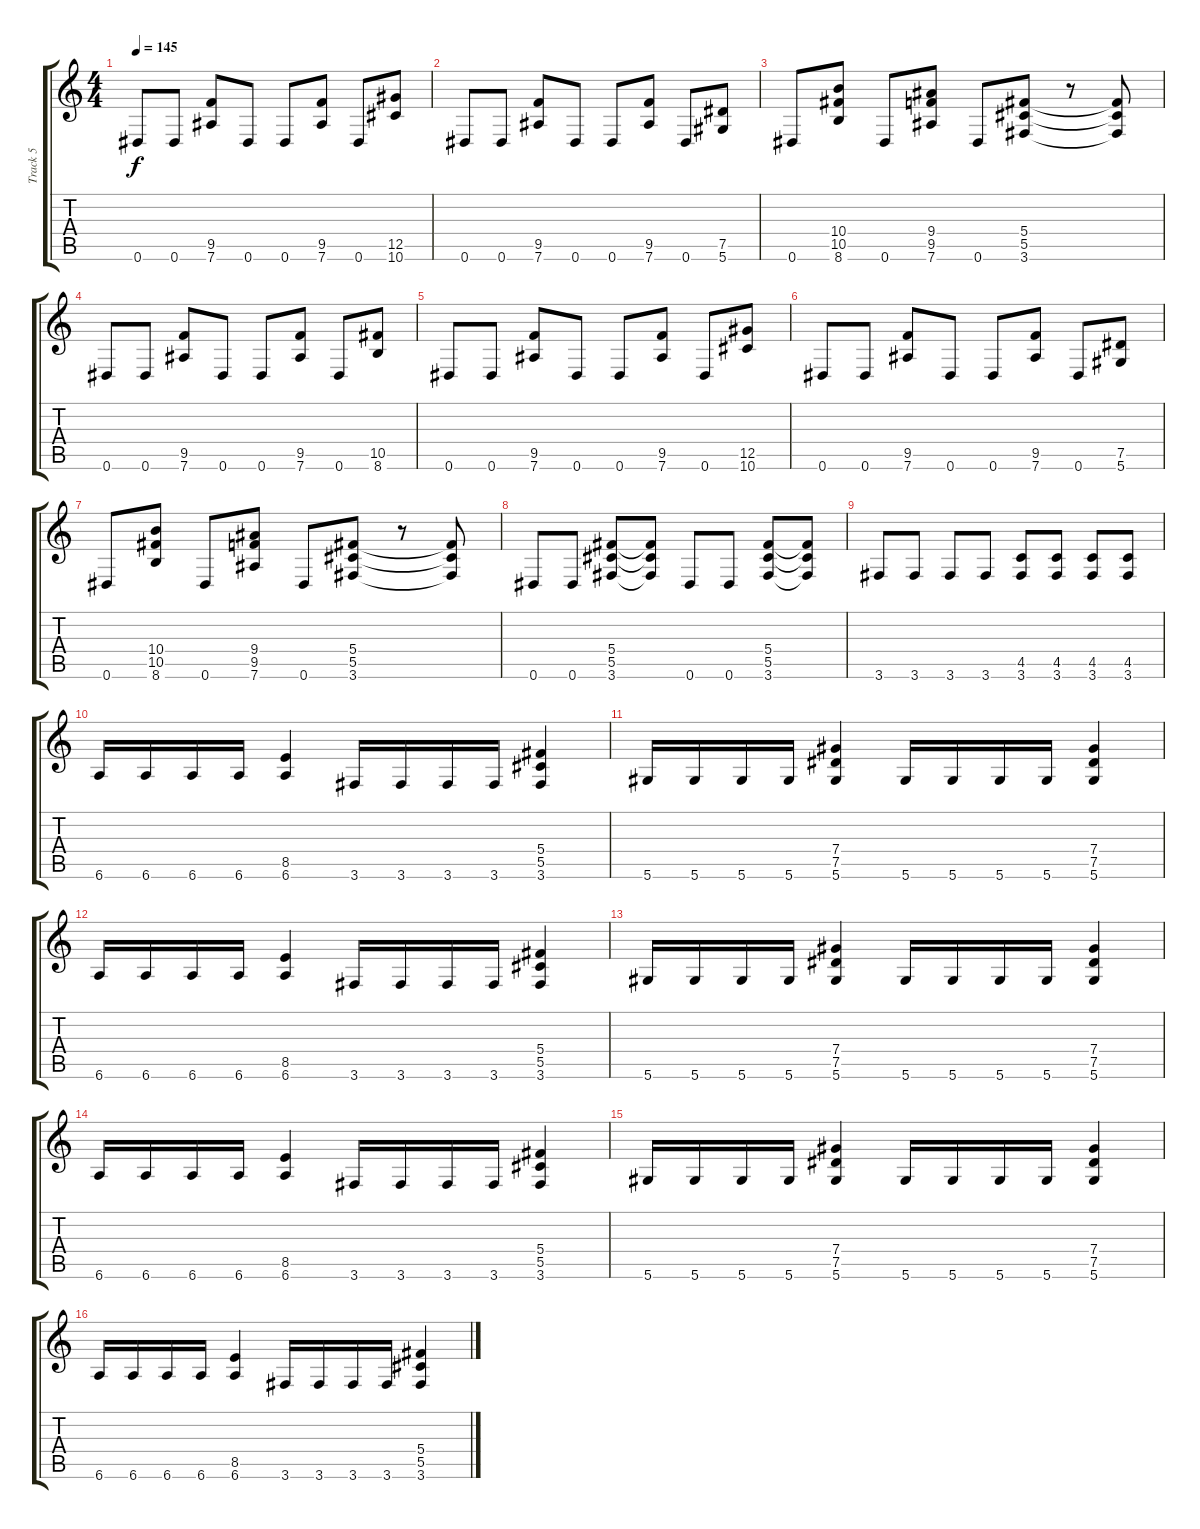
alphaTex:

\track ("Track 5" "Track 5") {instrument overdrivenguitar}
\staff {score tabs}
\tuning (Eb4 Bb3 Gb3 Db3 Ab2 Eb2) {hide}
\ts (4 4)
\tempo 145
\clef g2
\ks c
0.6.8{dy f} 0.6.8 (9.5 7.6).8 0.6.8 0.6.8 (9.5 7.6).8 0.6.8 (12.5 10.6).8 |
0.6.8 0.6.8 (9.5 7.6).8 0.6.8 0.6.8 (9.5 7.6).8 0.6.8 (7.5 5.6).8 |
0.6.8 (10.4 10.5 8.6).8 0.6.8 (9.4 9.5 7.6).8 0.6.8 (5.4 5.5 3.6).8 r.8 (5.4{t} 5.5{t} 3.6{t}).8 |
0.6.8 0.6.8 (9.5 7.6).8 0.6.8 0.6.8 (9.5 7.6).8 0.6.8 (10.5 8.6).8 |
0.6.8 0.6.8 (9.5 7.6).8 0.6.8 0.6.8 (9.5 7.6).8 0.6.8 (12.5 10.6).8 |
0.6.8 0.6.8 (9.5 7.6).8 0.6.8 0.6.8 (9.5 7.6).8 0.6.8 (7.5 5.6).8 |
0.6.8 (10.4 10.5 8.6).8 0.6.8 (9.4 9.5 7.6).8 0.6.8 (5.4 5.5 3.6).8 r.8 (5.4{t} 5.5{t} 3.6{t}).8 |
0.6.8 0.6.8 (5.4 5.5 3.6).8 (5.4{t} 5.5{t} 3.6{t}).8 0.6.8 0.6.8 (5.4 5.5 3.6).8 (5.4{t} 5.5{t} 3.6{t}).8 |
3.6.8 3.6.8 3.6.8 3.6.8 (4.5 3.6).8 (4.5 3.6).8 (4.5 3.6).8 (4.5 3.6).8 |
6.6.16 6.6.16 6.6.16 6.6.16 (8.5 6.6).4 3.6.16 3.6.16 3.6.16 3.6.16 (5.4 5.5 3.6).4 |
5.6.16 5.6.16 5.6.16 5.6.16 (7.4 7.5 5.6).4 5.6.16 5.6.16 5.6.16 5.6.16 (7.4 7.5 5.6).4 |
6.6.16 6.6.16 6.6.16 6.6.16 (8.5 6.6).4 3.6.16 3.6.16 3.6.16 3.6.16 (5.4 5.5 3.6).4 |
5.6.16 5.6.16 5.6.16 5.6.16 (7.4 7.5 5.6).4 5.6.16 5.6.16 5.6.16 5.6.16 (7.4 7.5 5.6).4 |
6.6.16 6.6.16 6.6.16 6.6.16 (8.5 6.6).4 3.6.16 3.6.16 3.6.16 3.6.16 (5.4 5.5 3.6).4 |
5.6.16 5.6.16 5.6.16 5.6.16 (7.4 7.5 5.6).4 5.6.16 5.6.16 5.6.16 5.6.16 (7.4 7.5 5.6).4 |
6.6.16 6.6.16 6.6.16 6.6.16 (8.5 6.6).4 3.6.16 3.6.16 3.6.16 3.6.16 (5.4 5.5 3.6).4
